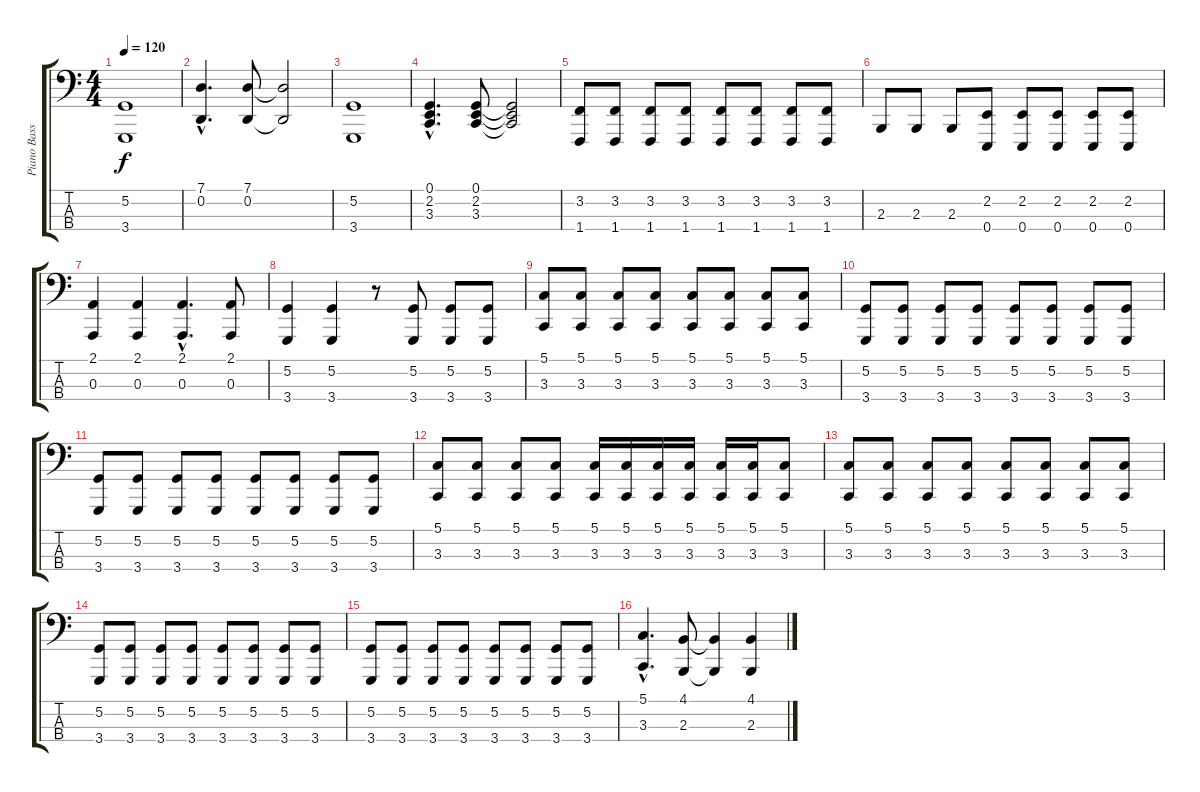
\track ("Piano Bass - 8va. bassa." "Piano Bass") {instrument acousticgrandpiano}
\staff {score tabs}
\tuning (G2 D2 A1 E1) {hide}
\ts (4 4)
\tempo 120
\clef f4
\ks c
(5.2 3.4).1{dy f} |
(7.1{hac} 0.2{hac}).4{d} (7.1 0.2).8 (7.1{t} 0.2{t}).2 |
(5.2 3.4).1 |
(0.1{hac} 2.2{hac} 3.3{hac}).4{d} (0.1 2.2 3.3).8 (0.1{t} 2.2{t} 3.3{t}).2 |
(3.2 1.4).8 (3.2 1.4).8 (3.2 1.4).8 (3.2 1.4).8 (3.2 1.4).8 (3.2 1.4).8 (3.2 1.4).8 (3.2 1.4).8 |
2.3.8 2.3.8 2.3.8 (2.2 0.4).8 (2.2 0.4).8 (2.2 0.4).8 (2.2 0.4).8 (2.2 0.4).8 |
(2.1 0.3).4 (2.1 0.3).4 (2.1{hac} 0.3{hac}).4{d} (2.1 0.3).8 |
(5.2 3.4).4 (5.2 3.4).4 r.8 (5.2 3.4).8 (5.2 3.4).8 (5.2 3.4).8 |
(5.1 3.3).8 (5.1 3.3).8 (5.1 3.3).8 (5.1 3.3).8 (5.1 3.3).8 (5.1 3.3).8 (5.1 3.3).8 (5.1 3.3).8 |
(5.2 3.4).8 (5.2 3.4).8 (5.2 3.4).8 (5.2 3.4).8 (5.2 3.4).8 (5.2 3.4).8 (5.2 3.4).8 (5.2 3.4).8 |
(5.2 3.4).8 (5.2 3.4).8 (5.2 3.4).8 (5.2 3.4).8 (5.2 3.4).8 (5.2 3.4).8 (5.2 3.4).8 (5.2 3.4).8 |
(5.1 3.3).8 (5.1 3.3).8 (5.1 3.3).8 (5.1 3.3).8 (5.1 3.3).16 (5.1 3.3).16 (5.1 3.3).16 (5.1 3.3).16 (5.1 3.3).16 (5.1 3.3).16 (5.1 3.3).8 |
(5.1 3.3).8 (5.1 3.3).8 (5.1 3.3).8 (5.1 3.3).8 (5.1 3.3).8 (5.1 3.3).8 (5.1 3.3).8 (5.1 3.3).8 |
(5.2 3.4).8 (5.2 3.4).8 (5.2 3.4).8 (5.2 3.4).8 (5.2 3.4).8 (5.2 3.4).8 (5.2 3.4).8 (5.2 3.4).8 |
(5.2 3.4).8 (5.2 3.4).8 (5.2 3.4).8 (5.2 3.4).8 (5.2 3.4).8 (5.2 3.4).8 (5.2 3.4).8 (5.2 3.4).8 |
(5.1{hac} 3.3{hac}).4{d} (4.1 2.3).8 (4.1{t} 2.3{t}).4 (4.1 2.3).4
